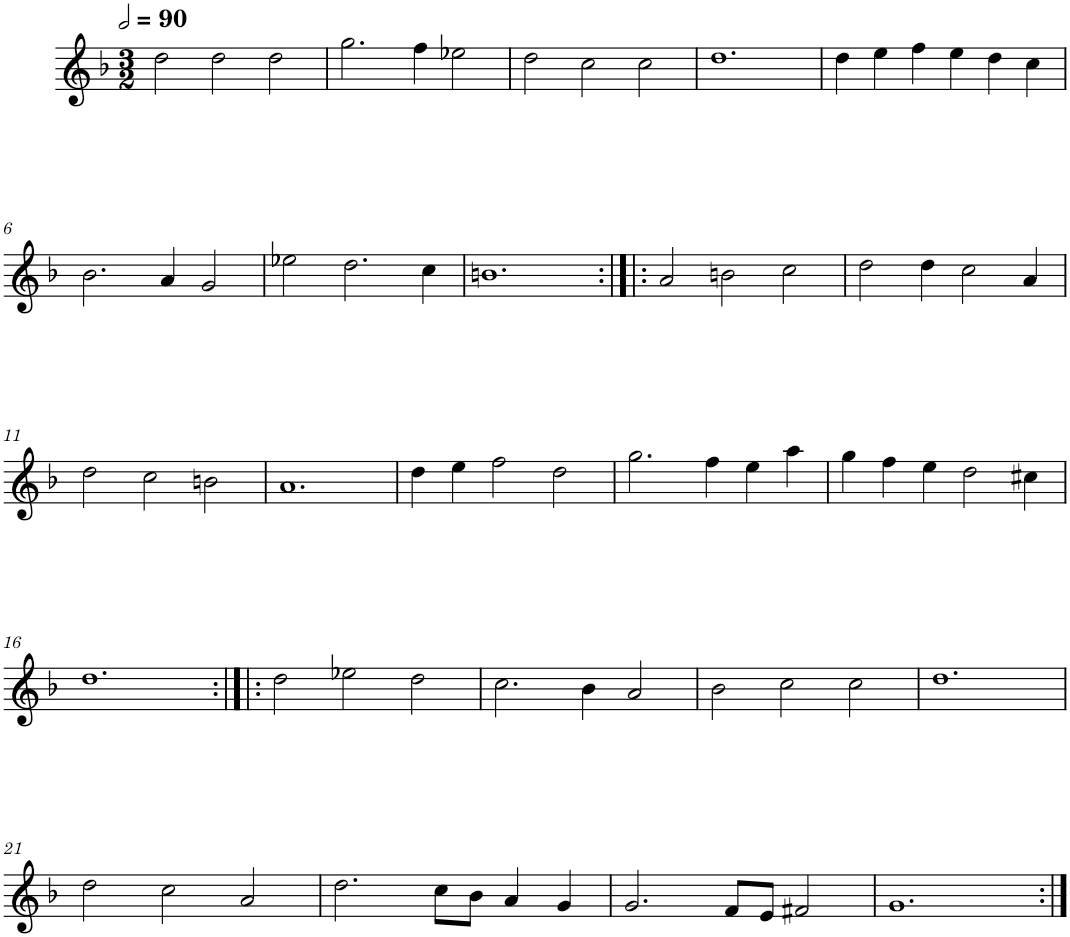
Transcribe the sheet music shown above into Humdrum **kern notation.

**kern
*part1
*staff1
*I"Cinq parties
*clefG2
*k[b-]
*M3/2
*MM180
=1
2dd\
2dd\
2dd\
=2
2.gg\
4ff\
2ee-X\
=3
2dd\
2cc\
2cc\
=4
1.dd
=5
4dd\
4ee\
4ff\
4ee\
4dd\
4cc\
!!LO:LB:g=z
=6
2.b-\
4a/
2g/
=7
2ee-X\
2.dd\
4cc\
=8
1.bn
=9:|!|:
2a/
2bn\
2cc\
=10
2dd\
4dd\
2cc\
4a/
!!LO:LB:g=z
=11
2dd\
2cc\
2bn\
=12
1.a
=13
4dd\
4ee\
2ff\
2dd\
=14
2.gg\
4ff\
4ee\
4aa\
=15
4gg\
4ff\
4ee\
2dd\
4cc#X\
!!LO:LB:g=z
=16
1.dd
=17:|!|:
2dd\
2ee-X\
2dd\
=18
2.cc\
4b-\
2a/
=19
2b-\
2cc\
2cc\
=20
1.dd
!!LO:LB:g=z
=21
2dd\
2cc\
2a/
=22
2.dd\
8cc\L
8b-\J
4a/
4g/
=23
2.g/
8f/L
8e/J
2f#X/
=24
1.g
=:|!
*-
